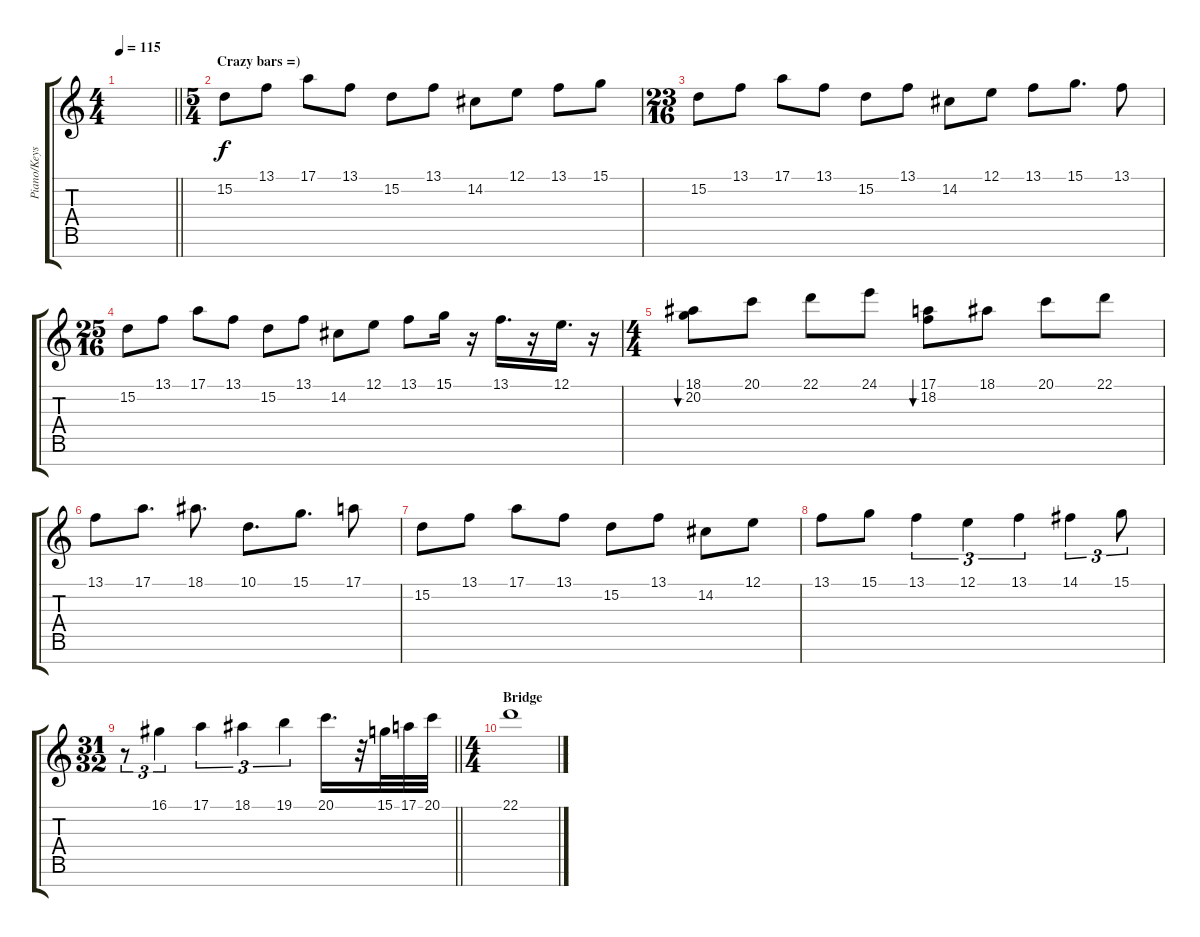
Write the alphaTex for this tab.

\track ("Piano/Keys" "Piano/Keys") {instrument acousticgrandpiano}
\staff {score tabs}
\tuning (E4 B3 G3 D3 A2 E2 B1) {hide}
\ts (4 4)
\tempo 115
\clef g2
\barLineRight lightlight
\ks c
|
\ts (5 4)
\section ("" "Crazy bars =)")
15.2.8{instrument musicbox} 13.1.8 17.1.8 13.1.8 15.2.8 13.1.8 14.2.8 12.1.8 13.1.8 15.1.8 |
\ts (23 16)
15.2.8 13.1.8 17.1.8 13.1.8 15.2.8 13.1.8 14.2.8 12.1.8 13.1.8 15.1.8{d} 13.1.8 |
\ts (25 16)
15.2.8 13.1.8 17.1.8 13.1.8 15.2.8 13.1.8 14.2.8 12.1.8 13.1.8 15.1.16 r.16 13.1.16{d} r.16 12.1.16{d} r.16 |
\ts (4 4)
(18.1 20.2).8{bu 30} 20.1.8 22.1.8 24.1.8 (17.1 18.2).8{bu 30} 18.1.8 20.1.8 22.1.8 |
13.1.8 17.1.8{d} 18.1.8{d} 10.1.8{d} 15.1.8{d} 17.1.8 |
15.2.8 13.1.8 17.1.8 13.1.8 15.2.8 13.1.8 14.2.8 12.1.8 |
13.1.8 15.1.8 13.1.4{tu (3 2)} 12.1.4{tu (3 2)} 13.1.4{tu (3 2)} 14.1.4{tu (3 2)} 15.1.8{tu (3 2)} |
\ts (31 32)
\barLineRight lightlight
r.8{tu (3 2)} 16.1.4{tu (3 2)} 17.1.4{tu (3 2)} 18.1.4{tu (3 2)} 19.1.4{tu (3 2)} 20.1.16{d} r.32 15.1.32 17.1.32 20.1.32 |
\ts (4 4)
\section ("" "Bridge")
22.1.1
